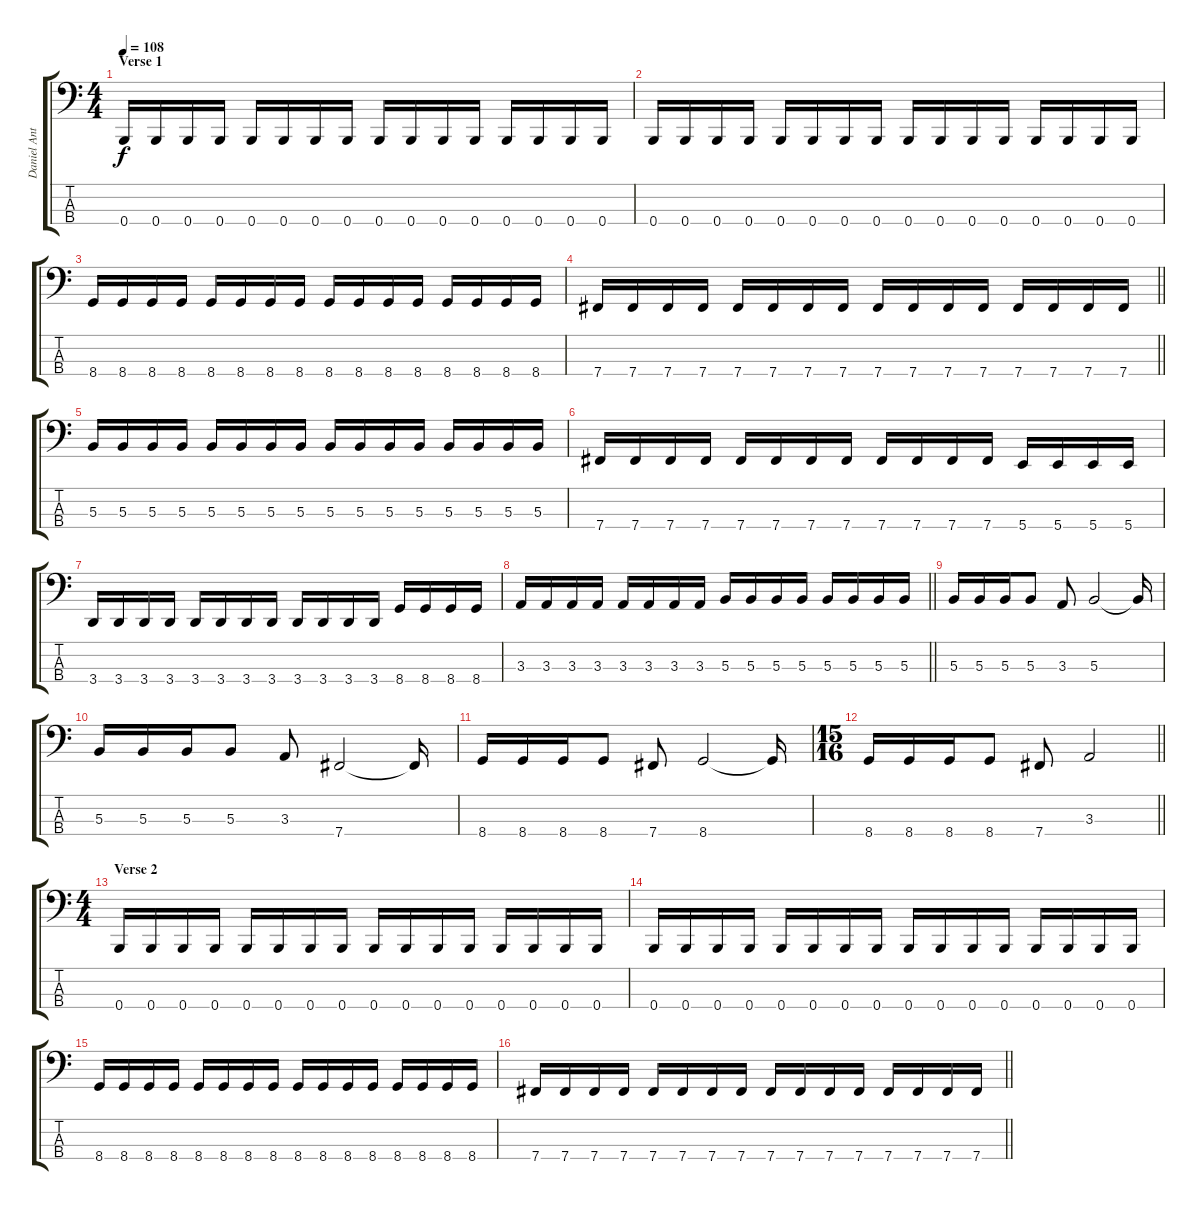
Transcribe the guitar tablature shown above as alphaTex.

\track ("Daniel Antonsson" "Daniel Ant") {instrument electricbasspick}
\staff {score tabs}
\tuning (E2 B1 Gb1 B0) {hide}
\ts (4 4)
\section ("" "Verse 1")
\tempo 108
\clef f4
\ks c
0.4.16{dy f} 0.4.16 0.4.16 0.4.16 0.4.16 0.4.16 0.4.16 0.4.16 0.4.16 0.4.16 0.4.16 0.4.16 0.4.16 0.4.16 0.4.16 0.4.16 |
0.4.16 0.4.16 0.4.16 0.4.16 0.4.16 0.4.16 0.4.16 0.4.16 0.4.16 0.4.16 0.4.16 0.4.16 0.4.16 0.4.16 0.4.16 0.4.16 |
8.4.16 8.4.16 8.4.16 8.4.16 8.4.16 8.4.16 8.4.16 8.4.16 8.4.16 8.4.16 8.4.16 8.4.16 8.4.16 8.4.16 8.4.16 8.4.16 |
\barLineRight lightlight
7.4.16 7.4.16 7.4.16 7.4.16 7.4.16 7.4.16 7.4.16 7.4.16 7.4.16 7.4.16 7.4.16 7.4.16 7.4.16 7.4.16 7.4.16 7.4.16 |
\section ("" "")
5.3.16 5.3.16 5.3.16 5.3.16 5.3.16 5.3.16 5.3.16 5.3.16 5.3.16 5.3.16 5.3.16 5.3.16 5.3.16 5.3.16 5.3.16 5.3.16 |
7.4.16 7.4.16 7.4.16 7.4.16 7.4.16 7.4.16 7.4.16 7.4.16 7.4.16 7.4.16 7.4.16 7.4.16 5.4.16 5.4.16 5.4.16 5.4.16 |
3.4.16 3.4.16 3.4.16 3.4.16 3.4.16 3.4.16 3.4.16 3.4.16 3.4.16 3.4.16 3.4.16 3.4.16 8.4.16 8.4.16 8.4.16 8.4.16 |
\barLineRight lightlight
3.3.16 3.3.16 3.3.16 3.3.16 3.3.16 3.3.16 3.3.16 3.3.16 5.3.16 5.3.16 5.3.16 5.3.16 5.3.16 5.3.16 5.3.16 5.3.16 |
\section ("" "")
5.3.16 5.3.16 5.3.16 5.3.8 3.3.8 5.3.2 5.3{t}.16 |
5.3.16 5.3.16 5.3.16 5.3.8 3.3.8 7.4.2 7.4{t}.16 |
8.4.16 8.4.16 8.4.16 8.4.8 7.4.8 8.4.2 8.4{t}.16 |
\ts (15 16)
\barLineRight lightlight
8.4.16 8.4.16 8.4.16 8.4.8 7.4.8 3.3.2 |
\ts (4 4)
\section ("" "Verse 2")
0.4.16 0.4.16 0.4.16 0.4.16 0.4.16 0.4.16 0.4.16 0.4.16 0.4.16 0.4.16 0.4.16 0.4.16 0.4.16 0.4.16 0.4.16 0.4.16 |
0.4.16 0.4.16 0.4.16 0.4.16 0.4.16 0.4.16 0.4.16 0.4.16 0.4.16 0.4.16 0.4.16 0.4.16 0.4.16 0.4.16 0.4.16 0.4.16 |
8.4.16 8.4.16 8.4.16 8.4.16 8.4.16 8.4.16 8.4.16 8.4.16 8.4.16 8.4.16 8.4.16 8.4.16 8.4.16 8.4.16 8.4.16 8.4.16 |
\barLineRight lightlight
7.4.16 7.4.16 7.4.16 7.4.16 7.4.16 7.4.16 7.4.16 7.4.16 7.4.16 7.4.16 7.4.16 7.4.16 7.4.16 7.4.16 7.4.16 7.4.16
